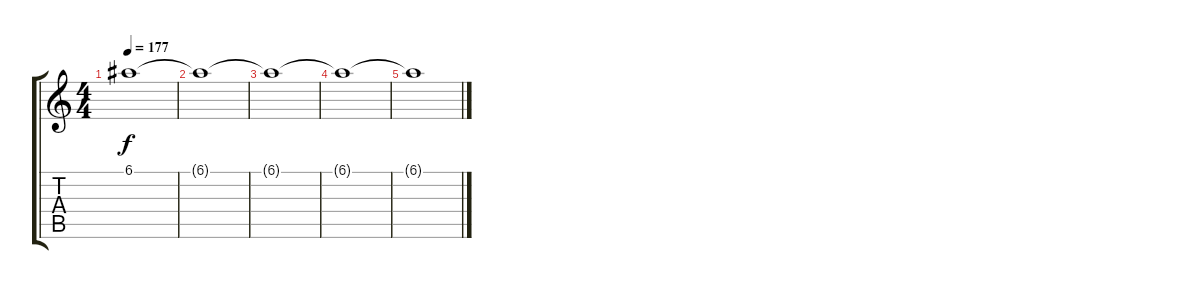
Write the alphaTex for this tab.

\track "" {instrument overdrivenguitar}
\staff {score tabs}
\tuning (E4 B3 G3 D3 A2 E2) {hide}
\ts (4 4)
\tempo 177
\clef g2
\ks c
6.1.1{dy f} |
6.1{t}.1 |
6.1{t}.1 |
6.1{t}.1 |
6.1{t}.1
